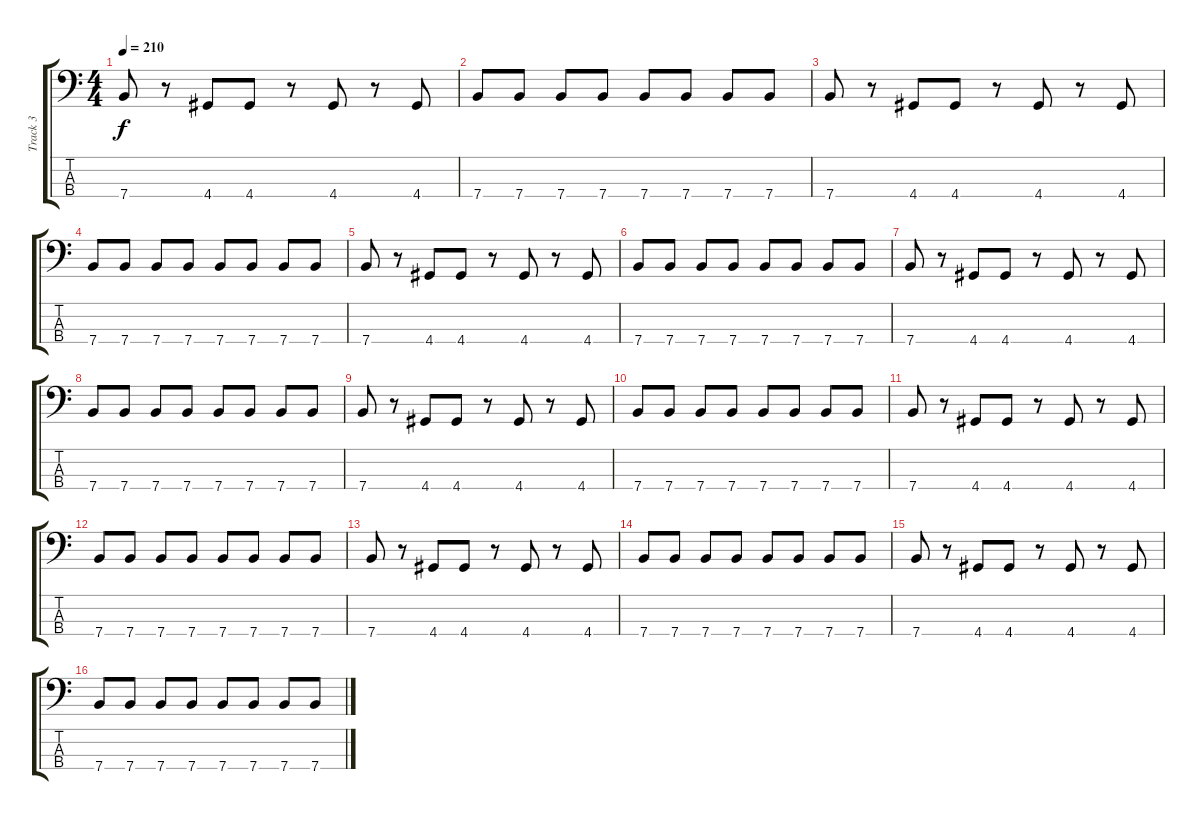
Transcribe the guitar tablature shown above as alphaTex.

\track ("Track 3" "Track 3") {instrument electricbassfinger}
\staff {score tabs}
\tuning (G2 D2 A1 E1) {hide}
\ts (4 4)
\tempo 210
\clef f4
\ks c
7.4.8{dy f} r.8 4.4.8 4.4.8 r.8 4.4.8 r.8 4.4.8 |
7.4.8 7.4.8 7.4.8 7.4.8 7.4.8 7.4.8 7.4.8 7.4.8 |
7.4.8 r.8 4.4.8 4.4.8 r.8 4.4.8 r.8 4.4.8 |
7.4.8 7.4.8 7.4.8 7.4.8 7.4.8 7.4.8 7.4.8 7.4.8 |
7.4.8 r.8 4.4.8 4.4.8 r.8 4.4.8 r.8 4.4.8 |
7.4.8 7.4.8 7.4.8 7.4.8 7.4.8 7.4.8 7.4.8 7.4.8 |
7.4.8 r.8 4.4.8 4.4.8 r.8 4.4.8 r.8 4.4.8 |
7.4.8 7.4.8 7.4.8 7.4.8 7.4.8 7.4.8 7.4.8 7.4.8 |
7.4.8 r.8 4.4.8 4.4.8 r.8 4.4.8 r.8 4.4.8 |
7.4.8 7.4.8 7.4.8 7.4.8 7.4.8 7.4.8 7.4.8 7.4.8 |
7.4.8 r.8 4.4.8 4.4.8 r.8 4.4.8 r.8 4.4.8 |
7.4.8 7.4.8 7.4.8 7.4.8 7.4.8 7.4.8 7.4.8 7.4.8 |
7.4.8 r.8 4.4.8 4.4.8 r.8 4.4.8 r.8 4.4.8 |
7.4.8 7.4.8 7.4.8 7.4.8 7.4.8 7.4.8 7.4.8 7.4.8 |
7.4.8 r.8 4.4.8 4.4.8 r.8 4.4.8 r.8 4.4.8 |
7.4.8 7.4.8 7.4.8 7.4.8 7.4.8 7.4.8 7.4.8 7.4.8
